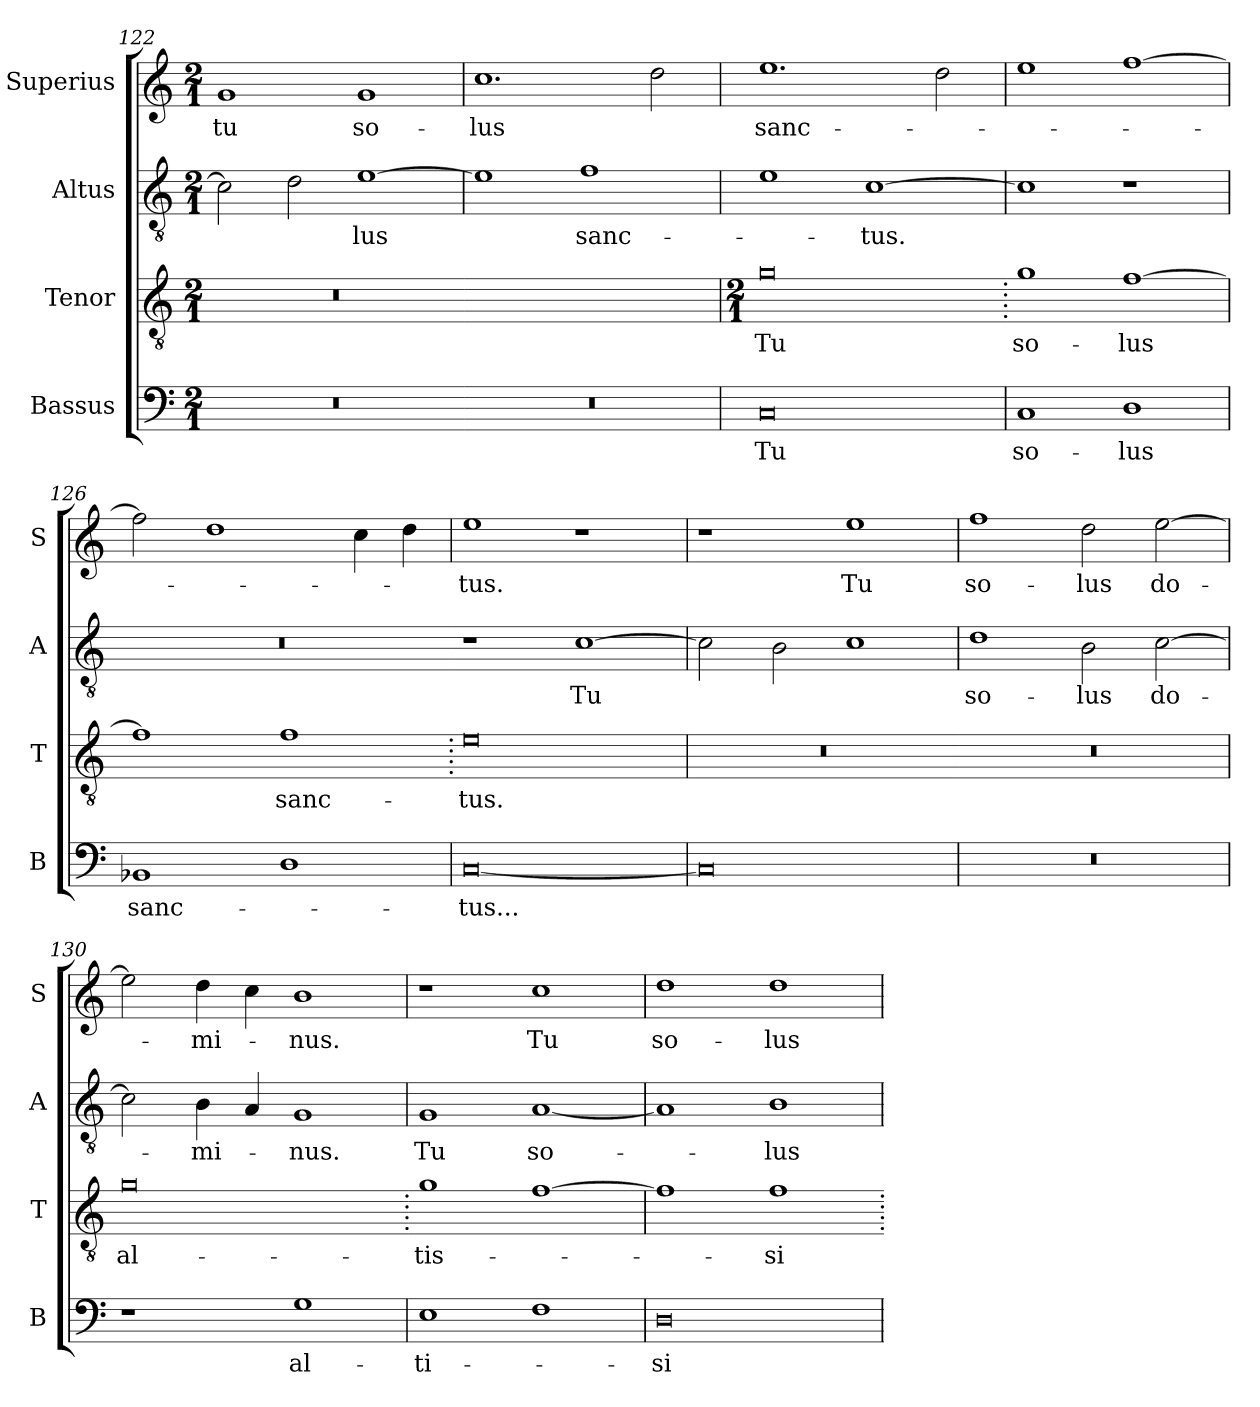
**kern	**text	**kern	**text	**kern	**text	**kern	**text
*part4	*part4	*part3	*part3	*part2	*part2	*part1	*part1
*staff4	*staff4	*staff3	*staff3	*staff2	*staff2	*staff1	*staff1
*I"Bassus	*	*I"Tenor	*	*I"Altus	*	*I"Superius	*
*I'B	*	*I'T	*	*I'A	*	*I'S	*
*clefF4	*	*clefGv2	*	*clefGv2	*	*clefG2	*
*k[]	*	*k[]	*	*k[]	*	*k[]	*
*M2/1	*	*M2/1	*	*M2/1	*	*M2/1	*
=122	=122	=122	=122	=122	=122	=122	=122
!	!	!LO:N:vis=1	!	!	!	!	!
0r	.	0r	.	2c\]	.	1g	tu
.	.	.	.	2d\	.	.	.
.	.	.	.	[1e	-lus	1g	so-
=123	=123	=123-	=123	=123	=123	=123	=123
!	!	!LO:N:vis=1	!	!	!	!	!
0r	.	0ryy	.	1e]	.	1.cc	-lus
.	.	.	.	1f	sanc-	.	.
.	.	.	.	.	.	2dd\	.
=124	=124	=124	=124	=124	=124	=124	=124
*	*	*M2/1	*	*	*	*	*
0C	Tu	0g	Tu	1e	.	1.ee	sanc-
.	.	.	.	[1c	-tus.	.	.
.	.	.	.	.	.	2dd\	.
=125	=125	=125.	=125	=125	=125	=125	=125
1C	so-	1g	so-	1c]	.	1ee	.
1D	-lus	[1f	-lus	1r	.	[1ff	.
=126	=126	=126	=126	=126	=126	=126	=126
1BB-X	sanc-	1f]	.	0r	.	2ff\]	.
.	.	.	.	.	.	1dd	.
1D	.	1f	sanc-	.	.	.	.
.	.	.	.	.	.	4cc\	.
.	.	.	.	.	.	4dd\	.
=127	=127	=127.	=127	=127	=127	=127	=127
[0C	tus...	0e	-tus.	1r	.	1ee	-tus.
.	.	.	.	[1c	Tu	1r	.
=128	=128	=128	=128	=128	=128	=128	=128
0C]	.	0r	.	2c\]	.	1r	.
.	.	.	.	2B\	.	.	.
.	.	.	.	1c	.	1ee	Tu
=129	=129	=129.	=129	=129	=129	=129	=129
0r	.	0r	.	1d	so-	1ff	so-
.	.	.	.	2B\	-lus	2dd\	-lus
.	.	.	.	[2c\	do-	[2ee\	do-
=130	=130	=130	=130	=130	=130	=130	=130
1r	.	0g	al-	2c\]	.	2ee\]	.
.	.	.	.	4B\	-mi-	4dd\	-mi-
.	.	.	.	4A/	.	4cc\	.
1G	al-	.	.	1G	-nus.	1b	-nus.
=131	=131	=131.	=131	=131	=131	=131	=131
1E	-ti-	1g	-tis-	1G	Tu	1r	.
1F	.	[1f	.	[1A	so-	1cc	Tu
=132	=132	=132	=132	=132	=132	=132	=132
0D	-si-	1f]	.	1A]	.	1dd	so-
.	.	1f	-si-	1B	-lus	1dd	-lus
=	=	=.	=	=	=	=	=
*-	*-	*-	*-	*-	*-	*-	*-
